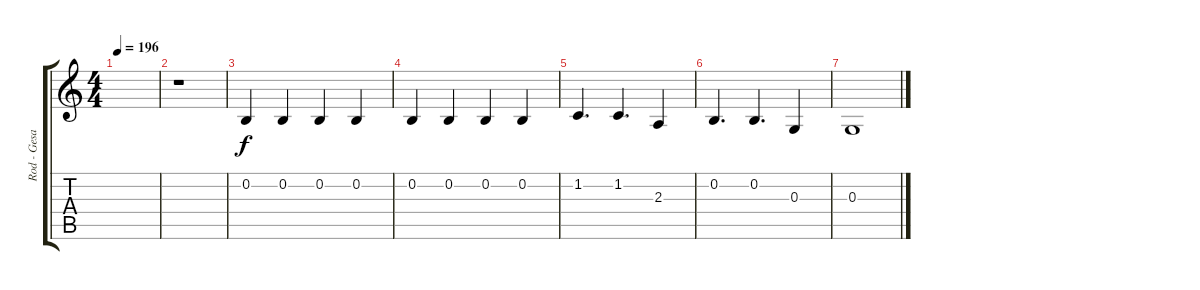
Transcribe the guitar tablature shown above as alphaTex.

\track ("Rod - Gesang" "Rod - Gesa") {instrument bassoon}
\staff {score tabs}
\tuning (E4 B3 G3 D3 A2 E2) {hide}
\ts (4 4)
\tempo 196
\clef g2
\ks c
|
r.1 |
0.2.4 0.2.4 0.2.4 0.2.4 |
0.2.4 0.2.4 0.2.4 0.2.4 |
1.2.4{d} 1.2.4{d} 2.3.4 |
0.2.4{d} 0.2.4{d} 0.3.4 |
0.3.1
